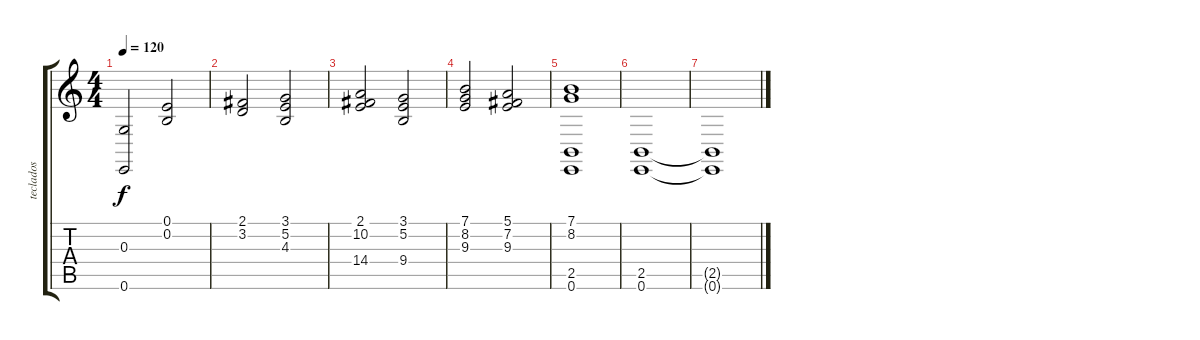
\track ("teclados" "teclados") {instrument stringensemble2}
\staff {score tabs}
\tuning (E4 B3 G3 D3 A2 E2) {hide}
\ts (4 4)
\tempo 120
\clef g2
\ks c
(0.3 0.6).2{dy f} (0.1 0.2).2 |
(2.1 3.2).2 (3.1 5.2 4.3).2 |
(2.1 10.2 14.4).2 (3.1 5.2 9.4).2 |
(7.1 8.2 9.3).2 (5.1 7.2 9.3).2 |
(7.1 8.2 2.5 0.6).1 |
(2.5 0.6).1 |
(2.5{t} 0.6{t}).1
